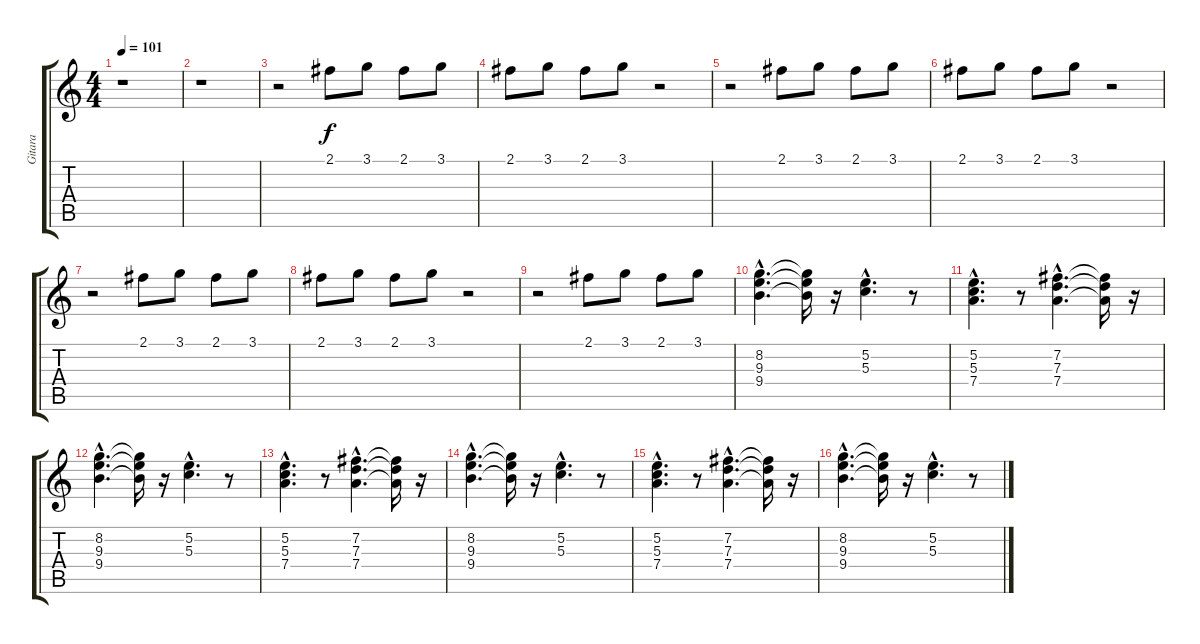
\track ("Gitara" "Gitara") {instrument electricguitarclean}
\staff {score tabs}
\tuning (E4 B3 G3 D3 A2 E2) {hide}
\ts (4 4)
\tempo 101
\clef g2
\ks c
r.1{dy f instrument electricguitarclean} |
r.1 |
r.2 2.1.8 3.1.8 2.1.8 3.1.8 |
2.1.8 3.1.8 2.1.8 3.1.8 r.2 |
r.2 2.1.8 3.1.8 2.1.8 3.1.8 |
2.1.8 3.1.8 2.1.8 3.1.8 r.2 |
r.2 2.1.8 3.1.8 2.1.8 3.1.8 |
2.1.8 3.1.8 2.1.8 3.1.8 r.2 |
r.2 2.1.8 3.1.8 2.1.8 3.1.8 |
(8.2{hac} 9.3{hac} 9.4{hac}).4{d} (8.2{t} 9.3{t} 9.4{t}).16 r.16 (5.2{hac} 5.3{hac}).4{d} r.8 |
(5.2{hac} 5.3{hac} 7.4{hac}).4{d} r.8 (7.2{hac} 7.3{hac} 7.4{hac}).4{d} (7.2{t} 7.3{t} 7.4{t}).16 r.16 |
(8.2{hac} 9.3{hac} 9.4{hac}).4{d} (8.2{t} 9.3{t} 9.4{t}).16 r.16 (5.2{hac} 5.3{hac}).4{d} r.8 |
(5.2{hac} 5.3{hac} 7.4{hac}).4{d} r.8 (7.2{hac} 7.3{hac} 7.4{hac}).4{d} (7.2{t} 7.3{t} 7.4{t}).16 r.16 |
(8.2{hac} 9.3{hac} 9.4{hac}).4{d} (8.2{t} 9.3{t} 9.4{t}).16 r.16 (5.2{hac} 5.3{hac}).4{d} r.8 |
(5.2{hac} 5.3{hac} 7.4{hac}).4{d} r.8 (7.2{hac} 7.3{hac} 7.4{hac}).4{d} (7.2{t} 7.3{t} 7.4{t}).16 r.16 |
(8.2{hac} 9.3{hac} 9.4{hac}).4{d} (8.2{t} 9.3{t} 9.4{t}).16 r.16 (5.2{hac} 5.3{hac}).4{d} r.8
